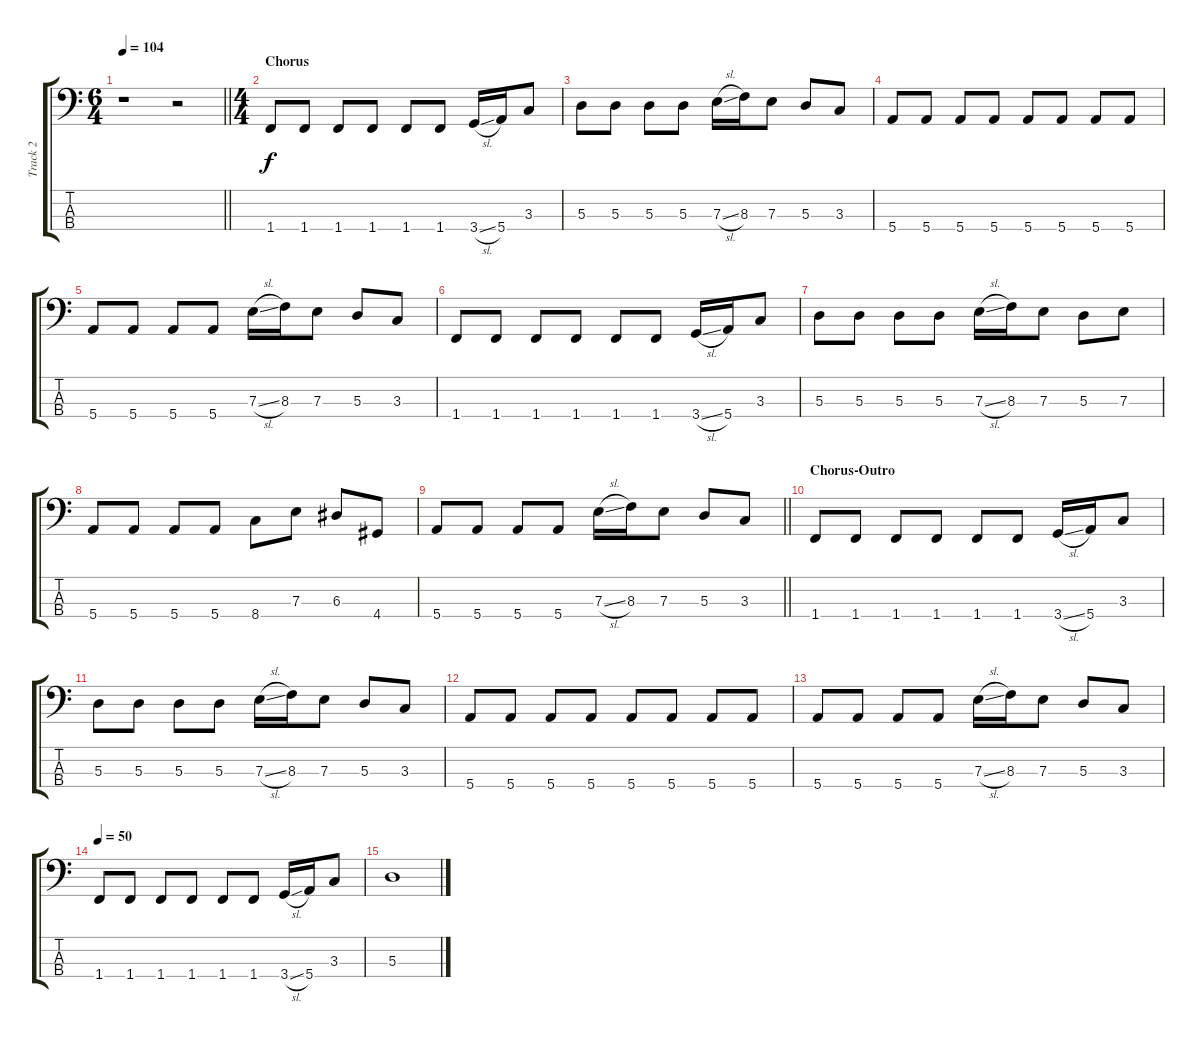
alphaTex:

\track ("Track 2" "Track 2") {instrument electricbassfinger}
\staff {score tabs}
\tuning (G2 D2 A1 E1) {hide}
\ts (6 4)
\tempo 104
\clef f4
\barLineRight lightlight
\ks c
r.1{dy f} r.2 |
\ts (4 4)
\section ("" "Chorus")
1.4.8 1.4.8 1.4.8 1.4.8 1.4.8 1.4.8 3.4{sl}.16 5.4.16 3.3.8 |
5.3.8 5.3.8 5.3.8 5.3.8 7.3{sl}.16 8.3.16 7.3.8 5.3.8 3.3.8 |
5.4.8 5.4.8 5.4.8 5.4.8 5.4.8 5.4.8 5.4.8 5.4.8 |
5.4.8 5.4.8 5.4.8 5.4.8 7.3{sl}.16 8.3.16 7.3.8 5.3.8 3.3.8 |
1.4.8 1.4.8 1.4.8 1.4.8 1.4.8 1.4.8 3.4{sl}.16 5.4.16 3.3.8 |
5.3.8 5.3.8 5.3.8 5.3.8 7.3{sl}.16 8.3.16 7.3.8 5.3.8 7.3.8 |
5.4.8 5.4.8 5.4.8 5.4.8 8.4.8 7.3.8 6.3.8 4.4.8 |
\barLineRight lightlight
5.4.8 5.4.8 5.4.8 5.4.8 7.3{sl}.16 8.3.16 7.3.8 5.3.8 3.3.8 |
\section ("" "Chorus-Outro")
1.4.8 1.4.8 1.4.8 1.4.8 1.4.8 1.4.8 3.4{sl}.16 5.4.16 3.3.8 |
5.3.8 5.3.8 5.3.8 5.3.8 7.3{sl}.16 8.3.16 7.3.8 5.3.8 3.3.8 |
5.4.8 5.4.8 5.4.8 5.4.8 5.4.8 5.4.8 5.4.8 5.4.8 |
5.4.8 5.4.8 5.4.8 5.4.8 7.3{sl}.16 8.3.16 7.3.8 5.3.8 3.3.8 |
\tempo 50
1.4.8 1.4.8 1.4.8 1.4.8 1.4.8 1.4.8 3.4{sl}.16 5.4.16 3.3.8 |
5.3.1{volume 0}
